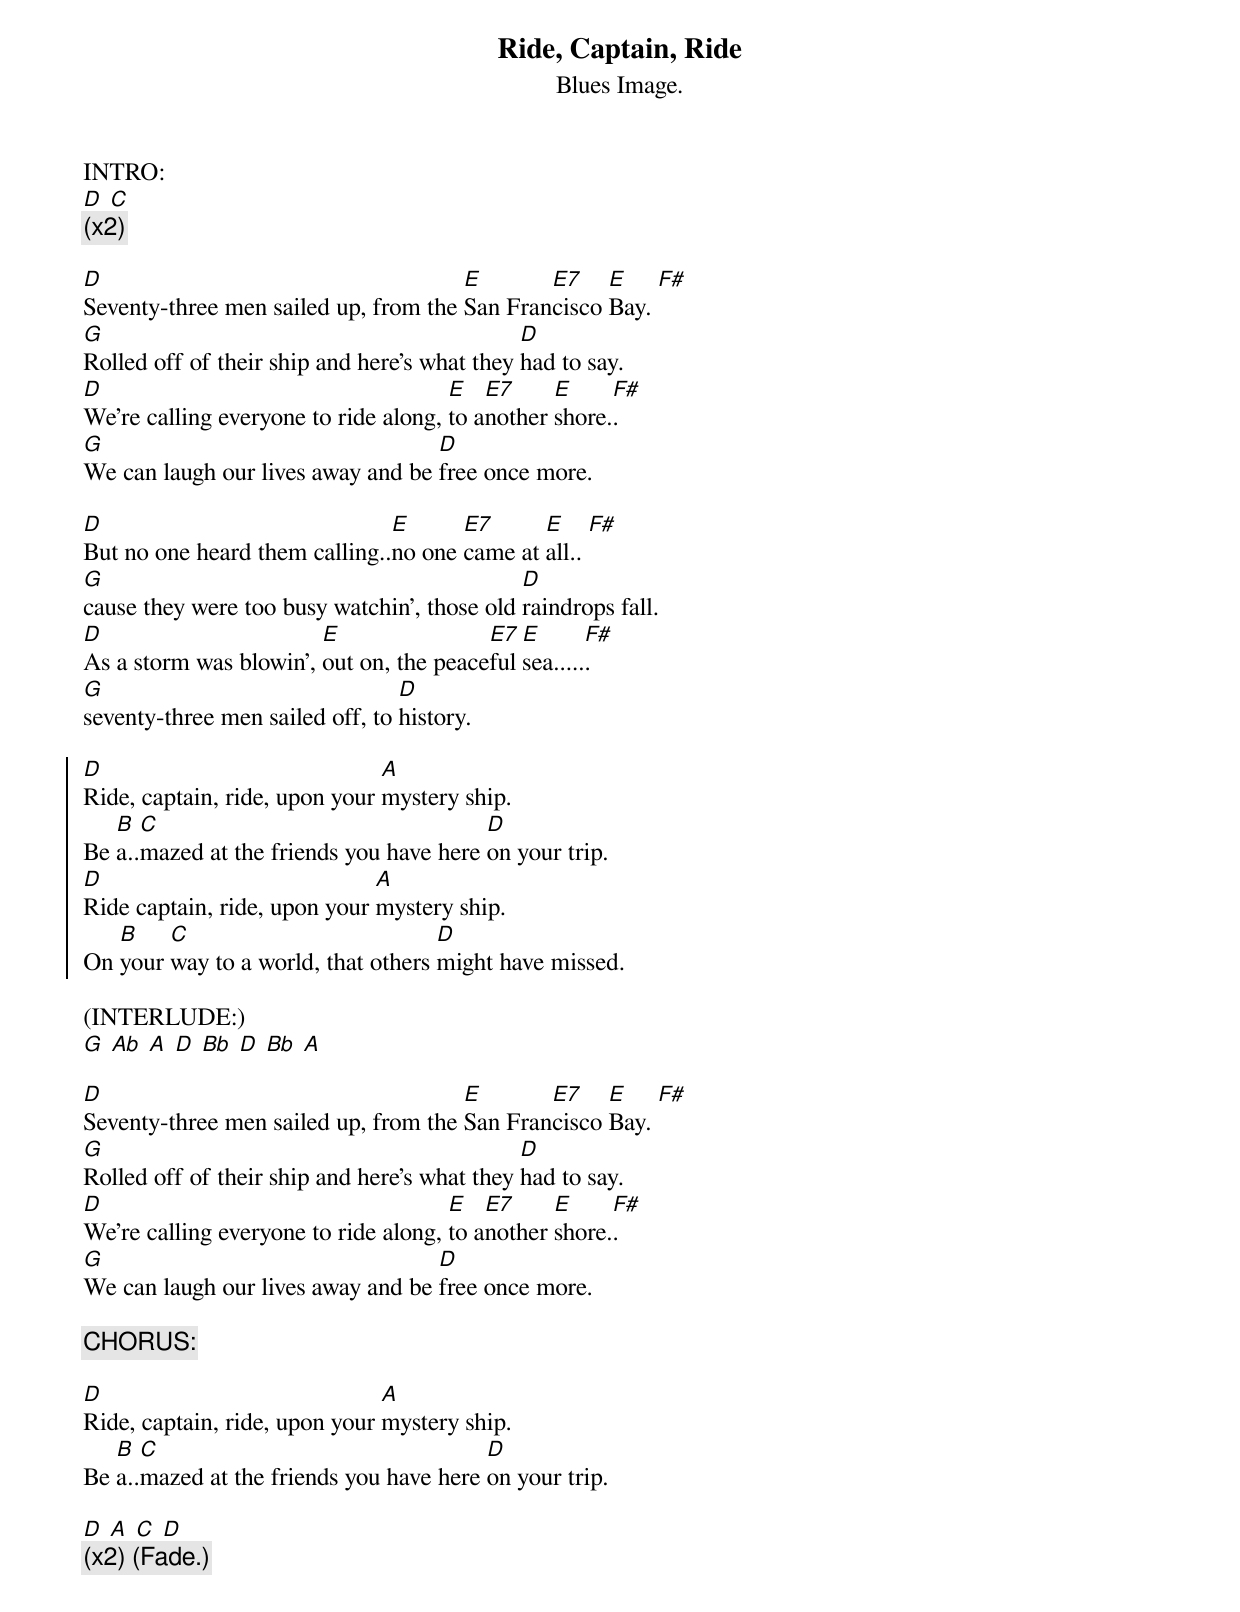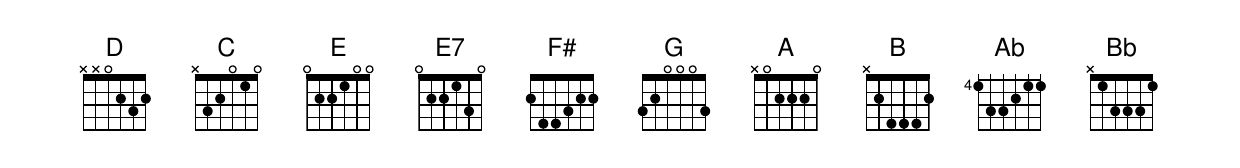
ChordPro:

{title: Ride, Captain, Ride}
{subtitle: Blues Image.}

INTRO:
[D] [C]
{c:(x2)}

[D]Seventy-three men sailed up, from the [E]San Fran[E7]cisco [E]Bay. [F#]
[G]Rolled off of their ship and here's what they [D]had to say.
[D]We're calling everyone to ride along, [E]to a[E7]nother [E]shore.[F#].
[G]We can laugh our lives away and be [D]free once more.

[D]But no one heard them calling..[E]no one [E7]came at [E]all.. [F#]
[G]cause they were too busy watchin', those old [D]raindrops fall.
[D]As a storm was blowin', [E]out on, the peace[E7]ful [E]sea.....[F#].
[G]seventy-three men sailed off, to [D]history.

{soc}
[D]Ride, captain, ride, upon your [A]mystery ship.
Be [B]a..[C]mazed at the friends you have here [D]on your trip.
[D]Ride captain, ride, upon your [A]mystery ship.
On [B]your [C]way to a world, that others [D]might have missed.
{eoc}

(INTERLUDE:)
[G] [Ab] [A] [D] [Bb] [D] [Bb] [A]

[D]Seventy-three men sailed up, from the [E]San Fran[E7]cisco [E]Bay. [F#]
[G]Rolled off of their ship and here's what they [D]had to say.
[D]We're calling everyone to ride along, [E]to a[E7]nother [E]shore.[F#].
[G]We can laugh our lives away and be [D]free once more.

{c:CHORUS:}

[D]Ride, captain, ride, upon your [A]mystery ship.
Be [B]a..[C]mazed at the friends you have here [D]on your trip.

[D] [A] [C] [D]
{c:(x2) (Fade.)}
